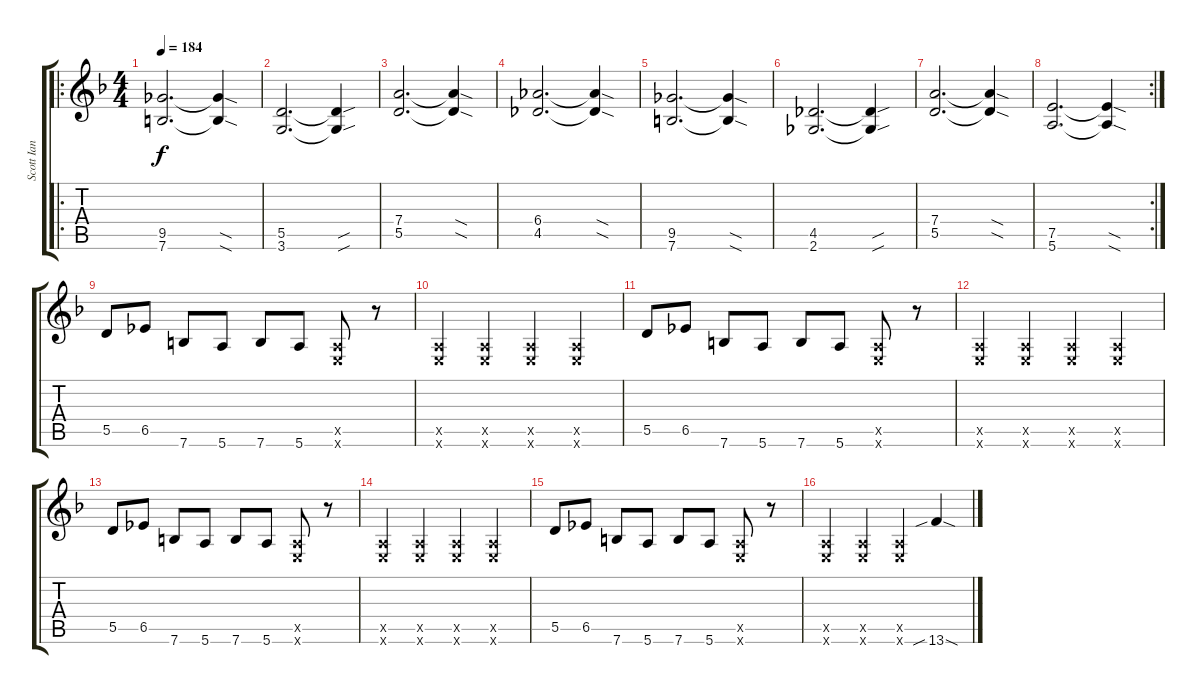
\track ("Scott Ian" "Scott Ian") {instrument distortionguitar}
\staff {score tabs}
\tuning (E4 B3 G3 D3 A2 E2) {hide}
\ro
\ts (4 4)
\tempo 184
\clef g2
\ks f
(9.5 7.6).2{d dy f} (9.5{sod t} 7.6{sod t}).4 |
(5.5 3.6).2{d} (5.5{sou t} 3.6{sou t}).4 |
(7.4 5.5).2{d} (7.4{sod t} 5.5{sod t}).4 |
(6.4 4.5).2{d} (6.4{sod t} 4.5{sod t}).4 |
(9.5 7.6).2{d} (9.5{sod t} 7.6{sod t}).4 |
(4.5 2.6).2{d} (4.5{sou t} 2.6{sou t}).4 |
(7.4 5.5).2{d} (7.4{sod t} 5.5{sod t}).4 |
\rc 2
(7.5 5.6).2{d} (7.5{sod t} 5.6{sod t}).4 |
5.5.8 6.5.8 7.6.8 5.6.8 7.6.8 5.6.8 (0.5{x} 0.6{x}).8 r.8 |
(0.5{x} 0.6{x}).4 (0.5{x} 0.6{x}).4 (0.5{x} 0.6{x}).4 (0.5{x} 0.6{x}).4 |
5.5.8 6.5.8 7.6.8 5.6.8 7.6.8 5.6.8 (0.5{x} 0.6{x}).8 r.8 |
(0.5{x} 0.6{x}).4 (0.5{x} 0.6{x}).4 (0.5{x} 0.6{x}).4 (0.5{x} 0.6{x}).4 |
5.5.8 6.5.8 7.6.8 5.6.8 7.6.8 5.6.8 (0.5{x} 0.6{x}).8 r.8 |
(0.5{x} 0.6{x}).4 (0.5{x} 0.6{x}).4 (0.5{x} 0.6{x}).4 (0.5{x} 0.6{x}).4 |
5.5.8 6.5.8 7.6.8 5.6.8 7.6.8 5.6.8 (0.5{x} 0.6{x}).8 r.8 |
(0.5{x} 0.6{x}).4 (0.5{x} 0.6{x}).4 (0.5{x} 0.6{x}).4 13.6{sib sod}.4
